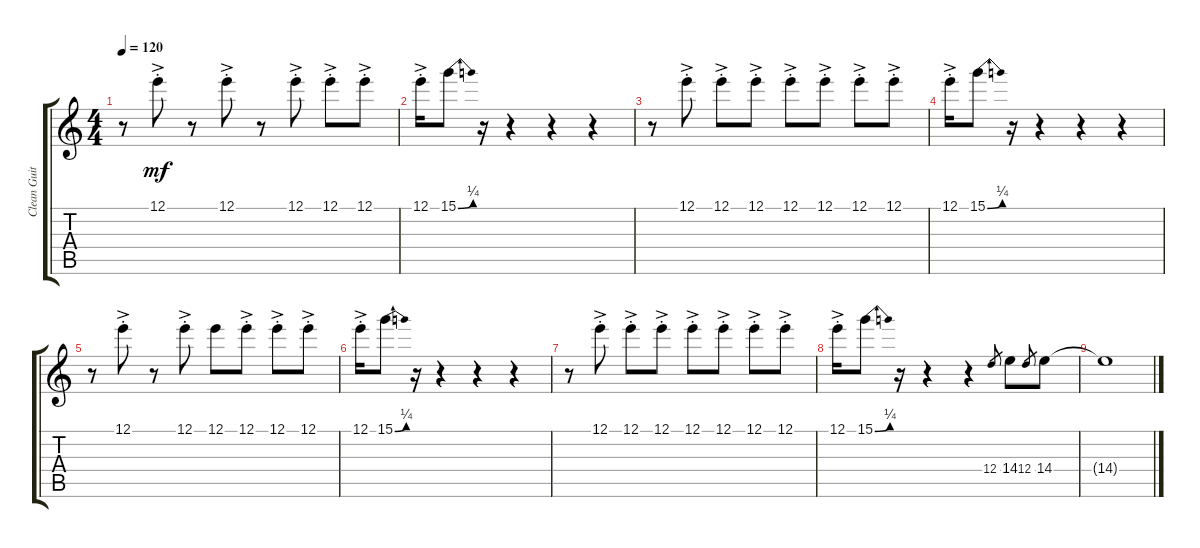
\track ("Clean Guitar" "Clean Guit") {instrument electricguitarclean}
\staff {score tabs}
\tuning (E4 B3 G3 D3 A2 E2) {hide}
\ts (4 4)
\tempo 120
\clef g2
\ks c
r.8{dy mf} 12.1{ac st}.8 r.8 12.1{ac st}.8 r.8 12.1{ac st}.8 12.1{ac st}.8 12.1{ac st}.8 |
12.1{ac st}.16 15.1{be (bend 0 0 60 1)}.8 r.16 r.4 r.4 r.4 |
r.8 12.1{ac st}.8 12.1{ac st}.8 12.1{ac st}.8 12.1{ac st}.8 12.1{ac st}.8 12.1{ac st}.8 12.1{ac st}.8 |
12.1{ac st}.16 15.1{be (bend 0 0 60 1)}.8 r.16 r.4 r.4 r.4 |
r.8 12.1{ac st}.8 r.8 12.1{ac st}.8 12.1.8 12.1{ac st}.8 12.1{ac st}.8 12.1{ac st}.8 |
12.1{ac st}.16 15.1{be (bend 0 0 60 1)}.8 r.16 r.4 r.4 r.4 |
r.8 12.1{ac st}.8 12.1{ac st}.8 12.1{ac st}.8 12.1{ac st}.8 12.1{ac st}.8 12.1{ac st}.8 12.1{ac st}.8 |
12.1{ac st}.16 15.1{be (bend 0 0 60 1)}.8 r.16 r.4 r.4 12.4.8{gr} 14.4.8 12.4.8{gr} 14.4.8 |
14.4{t}.1
